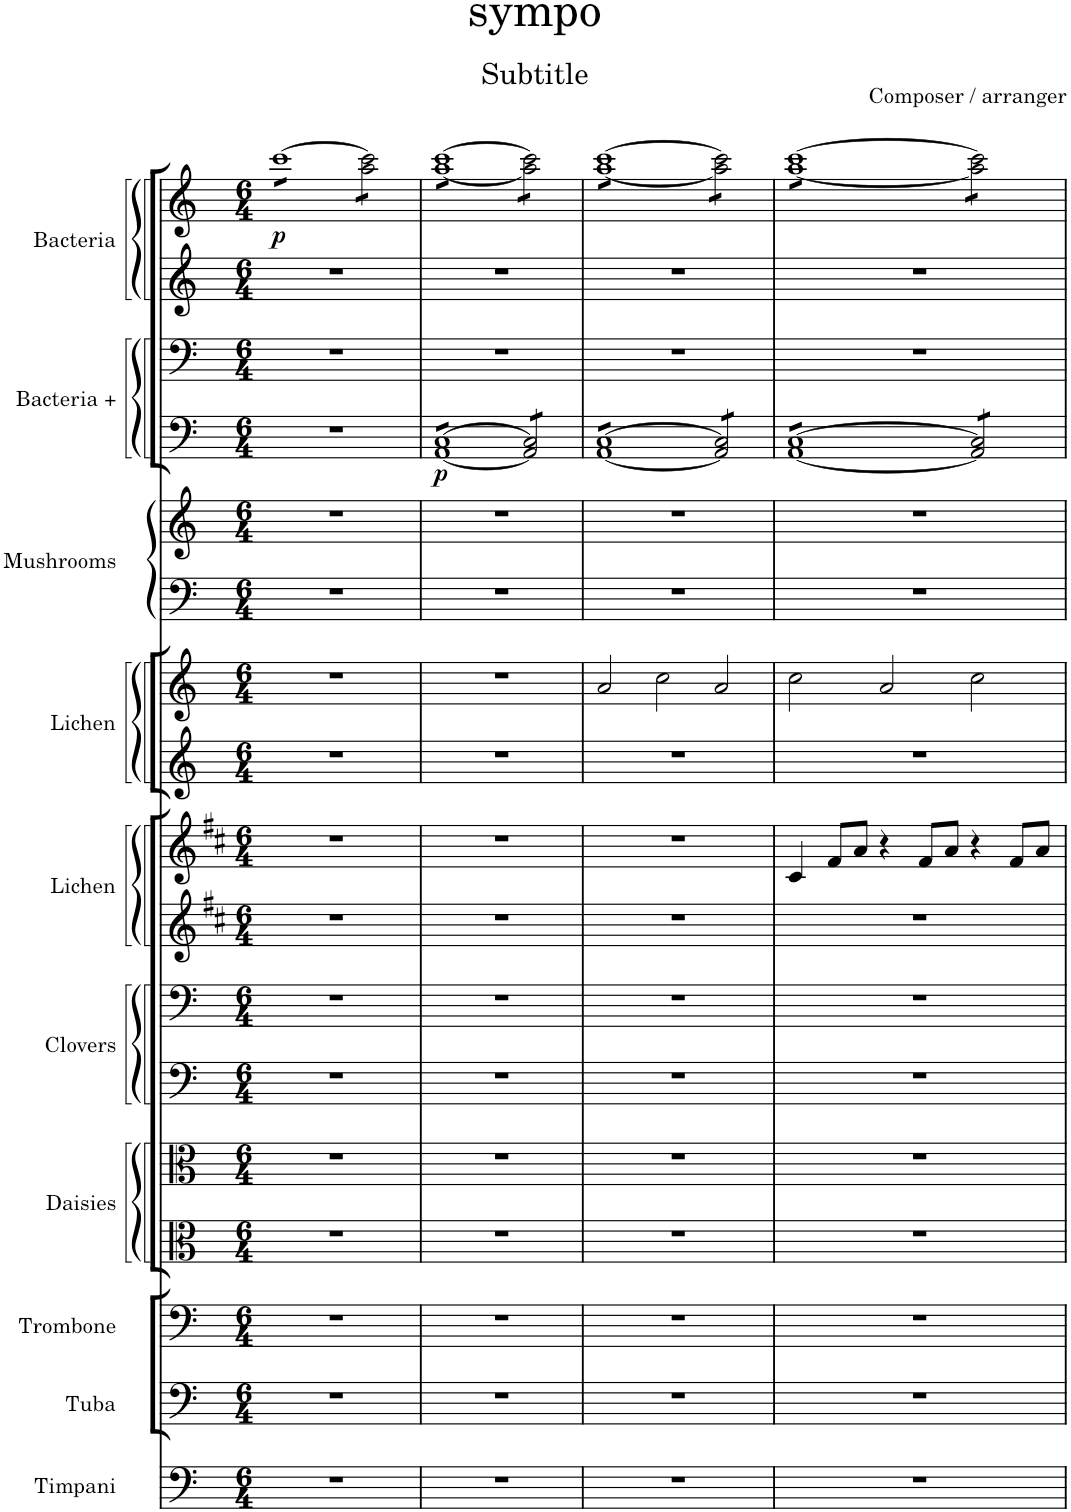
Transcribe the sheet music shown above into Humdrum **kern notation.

**kern	**kern	**kern	**kern	**kern	**kern	**kern	**kern	**kern	**kern	**kern	**kern	**kern	**kern	**dynam	**kern	**kern	**kern	**dynam
*part17	*part16	*part15	*part14	*part13	*part12	*part11	*part10	*part9	*part8	*part7	*part6	*part5	*part4	*part4	*part3	*part2	*part1	*part1
*staff17	*staff16	*staff15	*staff14	*staff13	*staff12	*staff11	*staff10	*staff9	*staff8	*staff7	*staff6	*staff5	*staff4	*staff4	*staff3	*staff2	*staff1	*staff1
*I"Timpani	*I"Tuba	*I"Trombone	*I"Daisies	*I"Daisies	*I"Clovers	*I"Clovers	*I"Lichen	*I"Lichen	*I"Lichen	*I"Lichen	*I"Mushrooms	*I"Mushrooms	*I"Bacteria +	*	*I"Bacteria +	*I"Bacteria	*I"Bacteria	*
*I'Timp.	*I'Tba.	*I'Tbn.	*I'Dais.	*I'Dais.	*I'Clv.	*I'Clv.	*I'Lch.	*I'Lch.	*I'Lch.	*I'Lch.	*I'Mush	*I'Mush	*I'Bact. +	*	*I'Bact. +	*I'Bact.	*I'Bact.	*
*clefF4	*clefF4	*clefF4	*clefC3	*clefC3	*clefF4	*clefF4	*clefG2	*clefG2	*clefG2	*clefG2	*clefF4	*clefG2	*clefF4	*	*clefF4	*clefG2	*clefG2	*
*	*	*	*	*	*	*	*Trd1c2	*Trd1c2	*	*	*	*	*	*	*	*	*	*
*k[]	*k[]	*k[]	*k[]	*k[]	*k[]	*k[]	*k[f#c#]	*k[f#c#]	*k[]	*k[]	*k[]	*k[]	*k[]	*	*k[]	*k[]	*k[]	*
*M6/4	*M6/4	*M6/4	*M6/4	*M6/4	*M6/4	*M6/4	*M6/4	*M6/4	*M6/4	*M6/4	*M6/4	*M6/4	*M6/4	*	*M6/4	*M6/4	*M6/4	*
=1	=1	=1	=1	=1	=1	=1	=1	=1	=1	=1	=1	=1	=1	=1	=1	=1	=1	=1
!	!	!	!	!	!	!	!	!	!	!	!	!	!	!	!	!	!	!LO:DY:b
*	*	*	*	*	*	*	*	*	*	*	*	*	*	*	*	*	*tremolo	*
1.r	1.r	1.r	1.r	1.r	1.r	1.r	1.r	1.r	1.r	1.r	1.r	1.r	1.r	.	1.r	1.r	[8cccL	p
.	.	.	.	.	.	.	.	.	.	.	.	.	.	.	.	.	8ccc	.
.	.	.	.	.	.	.	.	.	.	.	.	.	.	.	.	.	8ccc	.
.	.	.	.	.	.	.	.	.	.	.	.	.	.	.	.	.	8ccc	.
.	.	.	.	.	.	.	.	.	.	.	.	.	.	.	.	.	8ccc	.
.	.	.	.	.	.	.	.	.	.	.	.	.	.	.	.	.	8ccc	.
.	.	.	.	.	.	.	.	.	.	.	.	.	.	.	.	.	8ccc	.
.	.	.	.	.	.	.	.	.	.	.	.	.	.	.	.	.	8cccJ	.
.	.	.	.	.	.	.	.	.	.	.	.	.	.	.	.	.	8aa\ 8ccc\]L	.
.	.	.	.	.	.	.	.	.	.	.	.	.	.	.	.	.	8aa\ 8ccc\	.
.	.	.	.	.	.	.	.	.	.	.	.	.	.	.	.	.	8aa\ 8ccc\	.
.	.	.	.	.	.	.	.	.	.	.	.	.	.	.	.	.	8aa\ 8ccc\J	.
=2	=2	=2	=2	=2	=2	=2	=2	=2	=2	=2	=2	=2	=2	=2	=2	=2	=2	=2
!	!	!	!	!	!	!	!	!	!	!	!	!	!	!LO:DY:b	!	!	!	!
*	*	*	*	*	*	*	*	*	*	*	*	*	*tremolo	*	*	*	*	*
1.r	1.r	1.r	1.r	1.r	1.r	1.r	1.r	1.r	1.r	1.r	1.r	1.r	[8AA [8CL	p	1.r	1.r	[8aa [8cccL	.
.	.	.	.	.	.	.	.	.	.	.	.	.	8AA 8C	.	.	.	8aa 8ccc	.
.	.	.	.	.	.	.	.	.	.	.	.	.	8AA 8C	.	.	.	8aa 8ccc	.
.	.	.	.	.	.	.	.	.	.	.	.	.	8AA 8C	.	.	.	8aa 8ccc	.
.	.	.	.	.	.	.	.	.	.	.	.	.	8AA 8C	.	.	.	8aa 8ccc	.
.	.	.	.	.	.	.	.	.	.	.	.	.	8AA 8C	.	.	.	8aa 8ccc	.
.	.	.	.	.	.	.	.	.	.	.	.	.	8AA 8C	.	.	.	8aa 8ccc	.
.	.	.	.	.	.	.	.	.	.	.	.	.	8AA 8CJ	.	.	.	8aa 8cccJ	.
.	.	.	.	.	.	.	.	.	.	.	.	.	8AA/] 8C/]L	.	.	.	8aa\] 8ccc\]L	.
.	.	.	.	.	.	.	.	.	.	.	.	.	8AA/ 8C/	.	.	.	8aa\ 8ccc\	.
.	.	.	.	.	.	.	.	.	.	.	.	.	8AA/ 8C/	.	.	.	8aa\ 8ccc\	.
.	.	.	.	.	.	.	.	.	.	.	.	.	8AA/ 8C/J	.	.	.	8aa\ 8ccc\J	.
=3	=3	=3	=3	=3	=3	=3	=3	=3	=3	=3	=3	=3	=3	=3	=3	=3	=3	=3
1.r	1.r	1.r	1.r	1.r	1.r	1.r	1.r	1.r	1.r	2a/	1.r	1.r	[8AA [8CL	.	1.r	1.r	[8aa [8cccL	.
.	.	.	.	.	.	.	.	.	.	.	.	.	8AA 8C	.	.	.	8aa 8ccc	.
.	.	.	.	.	.	.	.	.	.	.	.	.	8AA 8C	.	.	.	8aa 8ccc	.
.	.	.	.	.	.	.	.	.	.	.	.	.	8AA 8C	.	.	.	8aa 8ccc	.
.	.	.	.	.	.	.	.	.	.	2cc\	.	.	8AA 8C	.	.	.	8aa 8ccc	.
.	.	.	.	.	.	.	.	.	.	.	.	.	8AA 8C	.	.	.	8aa 8ccc	.
.	.	.	.	.	.	.	.	.	.	.	.	.	8AA 8C	.	.	.	8aa 8ccc	.
.	.	.	.	.	.	.	.	.	.	.	.	.	8AA 8CJ	.	.	.	8aa 8cccJ	.
.	.	.	.	.	.	.	.	.	.	2a/	.	.	8AA/] 8C/]L	.	.	.	8aa\] 8ccc\]L	.
.	.	.	.	.	.	.	.	.	.	.	.	.	8AA/ 8C/	.	.	.	8aa\ 8ccc\	.
.	.	.	.	.	.	.	.	.	.	.	.	.	8AA/ 8C/	.	.	.	8aa\ 8ccc\	.
.	.	.	.	.	.	.	.	.	.	.	.	.	8AA/ 8C/J	.	.	.	8aa\ 8ccc\J	.
=4	=4	=4	=4	=4	=4	=4	=4	=4	=4	=4	=4	=4	=4	=4	=4	=4	=4	=4
1.r	1.r	1.r	1.r	1.r	1.r	1.r	1.r	4c#/	1.r	2cc\	1.r	1.r	[8AA [8CL	.	1.r	1.r	[8aa [8cccL	.
.	.	.	.	.	.	.	.	.	.	.	.	.	8AA 8C	.	.	.	8aa 8ccc	.
.	.	.	.	.	.	.	.	8f#/L	.	.	.	.	8AA 8C	.	.	.	8aa 8ccc	.
.	.	.	.	.	.	.	.	8a/J	.	.	.	.	8AA 8C	.	.	.	8aa 8ccc	.
.	.	.	.	.	.	.	.	4r	.	2a/	.	.	8AA 8C	.	.	.	8aa 8ccc	.
.	.	.	.	.	.	.	.	.	.	.	.	.	8AA 8C	.	.	.	8aa 8ccc	.
.	.	.	.	.	.	.	.	8f#/L	.	.	.	.	8AA 8C	.	.	.	8aa 8ccc	.
.	.	.	.	.	.	.	.	8a/J	.	.	.	.	8AA 8CJ	.	.	.	8aa 8cccJ	.
.	.	.	.	.	.	.	.	4r	.	2cc\	.	.	8AA/] 8C/]L	.	.	.	8aa\] 8ccc\]L	.
.	.	.	.	.	.	.	.	.	.	.	.	.	8AA/ 8C/	.	.	.	8aa\ 8ccc\	.
.	.	.	.	.	.	.	.	8f#/L	.	.	.	.	8AA/ 8C/	.	.	.	8aa\ 8ccc\	.
.	.	.	.	.	.	.	.	8a/J	.	.	.	.	8AA/ 8C/J	.	.	.	8aa\ 8ccc\J	.
*	*	*	*	*	*	*	*	*	*	*	*	*	*	*	*	*	*Xtremolo	*
*	*	*	*	*	*	*	*	*	*	*	*	*	*Xtremolo	*	*	*	*	*
=	=	=	=	=	=	=	=	=	=	=	=	=	=	=	=	=	=	=
*-	*-	*-	*-	*-	*-	*-	*-	*-	*-	*-	*-	*-	*-	*-	*-	*-	*-	*-
